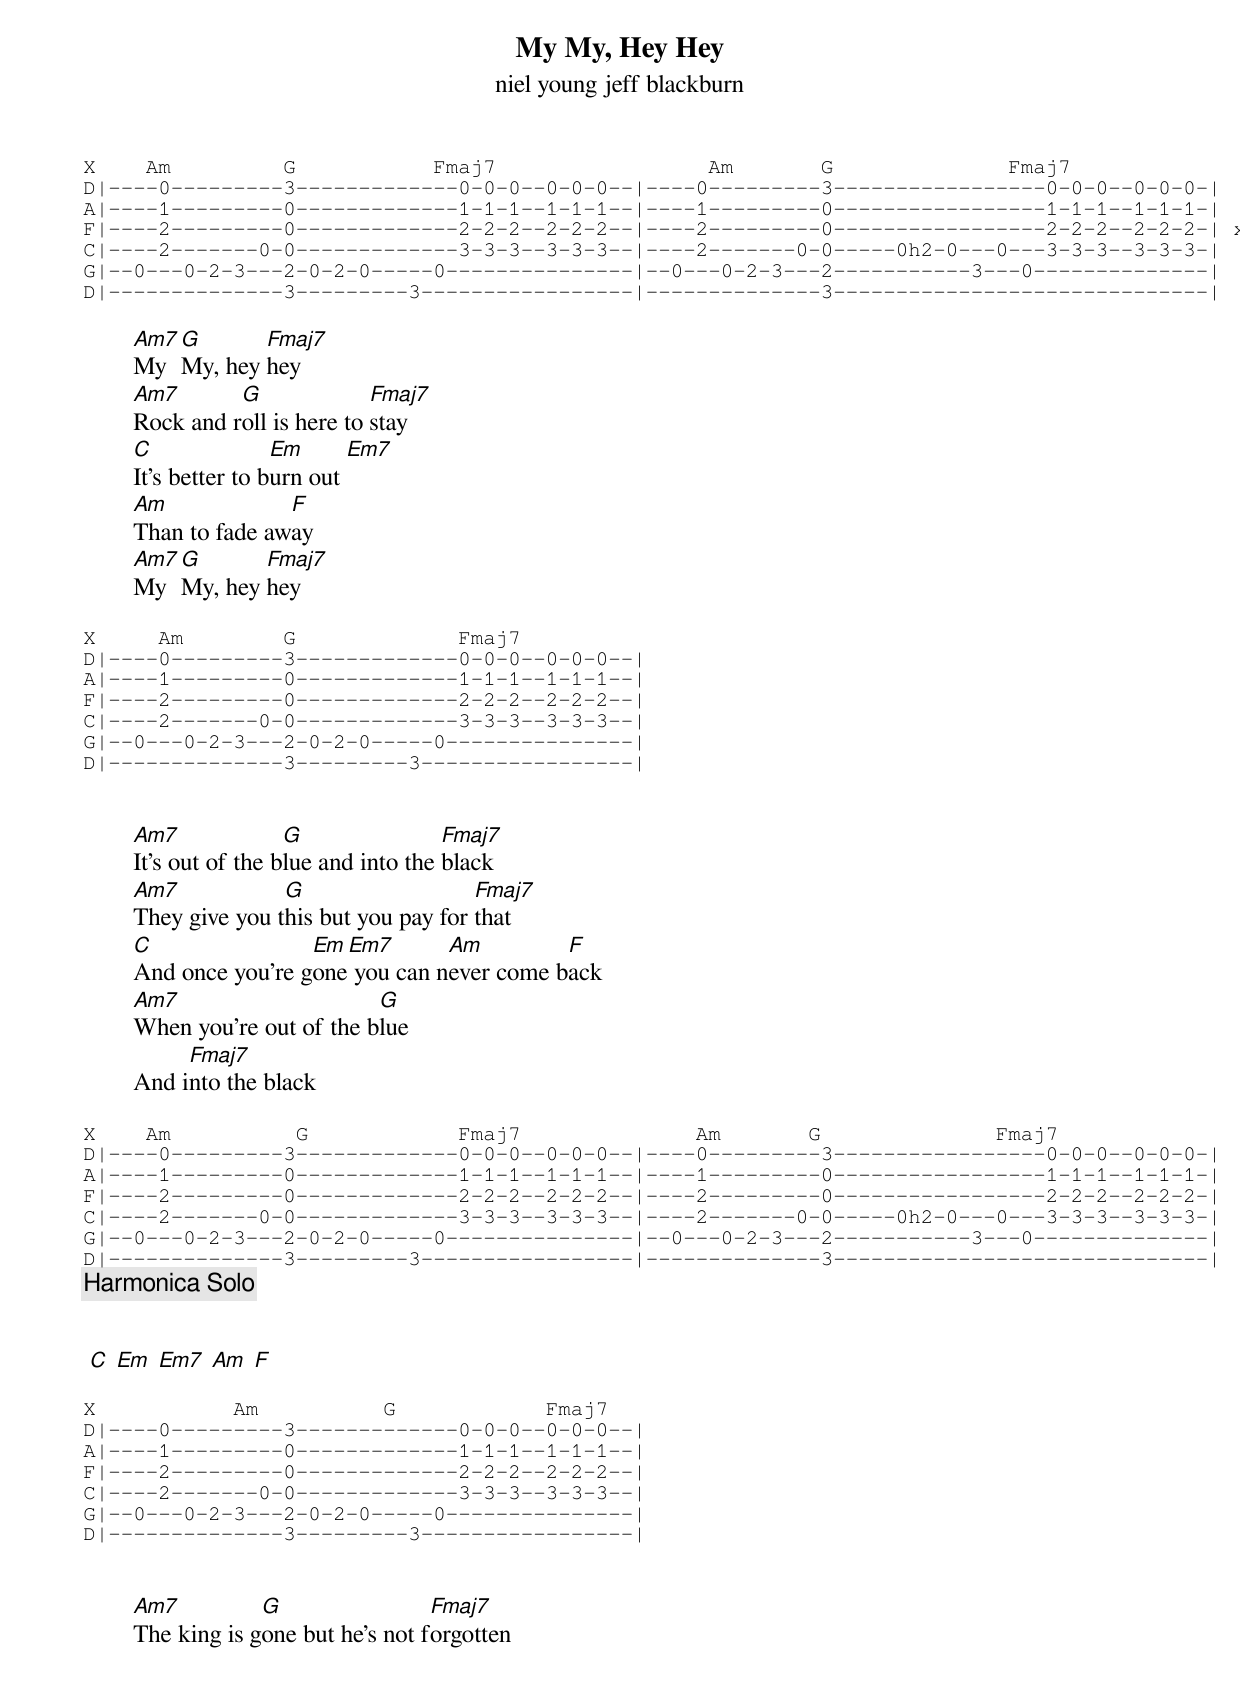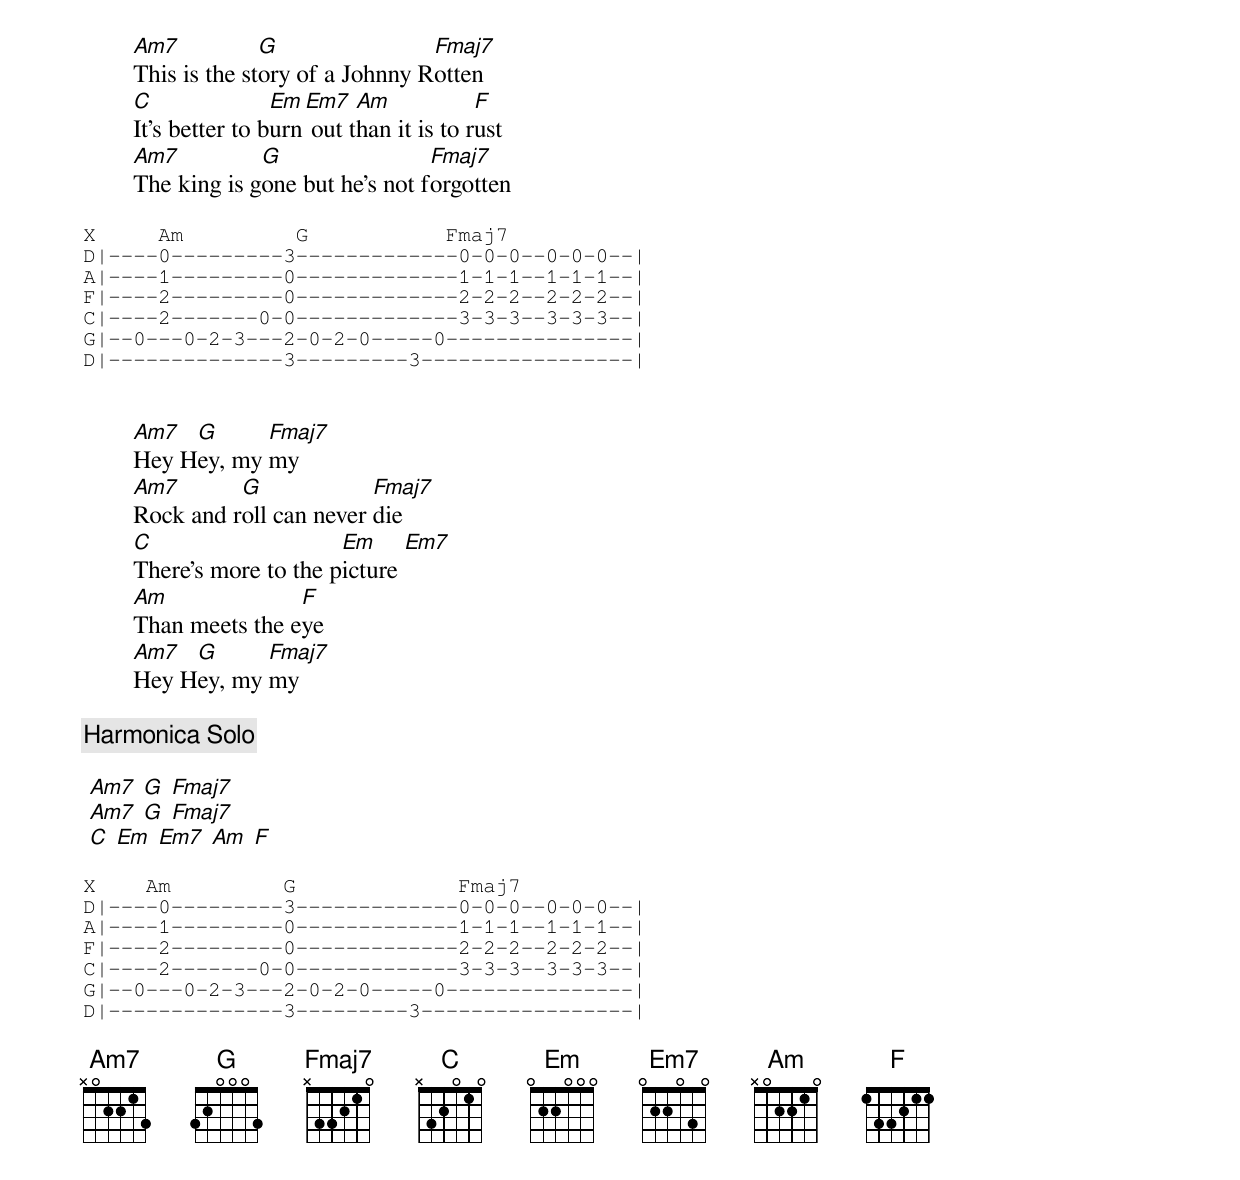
{title: My My, Hey Hey}
{subtitle: niel young jeff blackburn}

{sot}
X    Am         G           Fmaj7                 Am       G              Fmaj7
D|----0---------3-------------0-0-0--0-0-0--|----0---------3-----------------0-0-0--0-0-0-|
A|----1---------0-------------1-1-1--1-1-1--|----1---------0-----------------1-1-1--1-1-1-|
F|----2---------0-------------2-2-2--2-2-2--|----2---------0-----------------2-2-2--2-2-2-| x2
C|----2-------0-0-------------3-3-3--3-3-3--|----2-------0-0-----0h2-0---0---3-3-3--3-3-3-|
G|--0---0-2-3---2-0-2-0-----0---------------|--0---0-2-3---2-----------3---0--------------|
D|--------------3---------3-----------------|--------------3------------------------------|
{eot}

        [Am7]My  [G]My, hey [Fmaj7]hey
        [Am7]Rock and r[G]oll is here to [Fmaj7]stay
        [C]It's better to b[Em]urn out [Em7]
        [Am]Than to fade aw[F]ay
        [Am7]My  [G]My, hey [Fmaj7]hey

{sot}
X     Am        G             Fmaj7
D|----0---------3-------------0-0-0--0-0-0--|
A|----1---------0-------------1-1-1--1-1-1--|
F|----2---------0-------------2-2-2--2-2-2--|
C|----2-------0-0-------------3-3-3--3-3-3--|
G|--0---0-2-3---2-0-2-0-----0---------------|
D|--------------3---------3-----------------|
{eot}


        [Am7]It's out of the b[G]lue and into the [Fmaj7]black
        [Am7]They give you t[G]his but you pay for [Fmaj7]that
        [C]And once you're g[Em]one[Em7] you can n[Am]ever come b[F]ack
        [Am7]When you're out of the b[G]lue
        And i[Fmaj7]nto the black

{sot}
X    Am          G            Fmaj7              Am       G              Fmaj7
D|----0---------3-------------0-0-0--0-0-0--|----0---------3-----------------0-0-0--0-0-0-|
A|----1---------0-------------1-1-1--1-1-1--|----1---------0-----------------1-1-1--1-1-1-|
F|----2---------0-------------2-2-2--2-2-2--|----2---------0-----------------2-2-2--2-2-2-|
C|----2-------0-0-------------3-3-3--3-3-3--|----2-------0-0-----0h2-0---0---3-3-3--3-3-3-|
G|--0---0-2-3---2-0-2-0-----0---------------|--0---0-2-3---2-----------3---0--------------|
D|--------------3---------3-----------------|--------------3------------------------------|
{eot}
{c: Harmonica Solo}


 [C] [Em] [Em7] [Am] [F]

{sot}
X           Am          G            Fmaj7
D|----0---------3-------------0-0-0--0-0-0--|
A|----1---------0-------------1-1-1--1-1-1--|
F|----2---------0-------------2-2-2--2-2-2--|
C|----2-------0-0-------------3-3-3--3-3-3--|
G|--0---0-2-3---2-0-2-0-----0---------------|
D|--------------3---------3-----------------|
{eot}


        [Am7]The king is g[G]one but he's not f[Fmaj7]orgotten
        [Am7]This is the st[G]ory of a Johnny R[Fmaj7]otten
        [C]It's better to b[Em]urn[Em7] out t[Am]han it is to r[F]ust
        [Am7]The king is g[G]one but he's not f[Fmaj7]orgotten

{sot}
X     Am         G           Fmaj7
D|----0---------3-------------0-0-0--0-0-0--|
A|----1---------0-------------1-1-1--1-1-1--|
F|----2---------0-------------2-2-2--2-2-2--|
C|----2-------0-0-------------3-3-3--3-3-3--|
G|--0---0-2-3---2-0-2-0-----0---------------|
D|--------------3---------3-----------------|
{eot}


        [Am7]Hey H[G]ey, my [Fmaj7]my
        [Am7]Rock and r[G]oll can never [Fmaj7]die
        [C]There's more to the p[Em]icture [Em7]
        [Am]Than meets the e[F]ye
        [Am7]Hey H[G]ey, my [Fmaj7]my

{c: Harmonica Solo}

 [Am7] [G] [Fmaj7]
 [Am7] [G] [Fmaj7]
 [C] [Em] [Em7] [Am] [F]

{sot}
X    Am         G             Fmaj7
D|----0---------3-------------0-0-0--0-0-0--|
A|----1---------0-------------1-1-1--1-1-1--|
F|----2---------0-------------2-2-2--2-2-2--|
C|----2-------0-0-------------3-3-3--3-3-3--|
G|--0---0-2-3---2-0-2-0-----0---------------|
D|--------------3---------3-----------------|
{eot}

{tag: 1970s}
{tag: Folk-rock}
